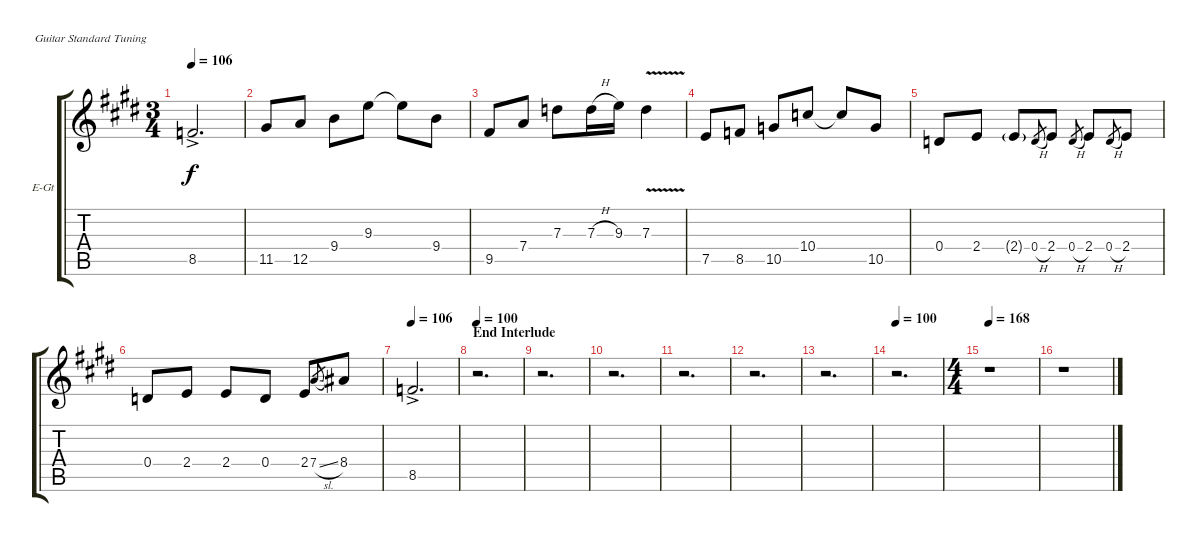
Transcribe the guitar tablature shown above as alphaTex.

\bracketExtendMode groupsimilarinstruments
\firstSystemTrackNameOrientation horizontal
\otherSystemsTrackNameOrientation horizontal
\track ("Guitar IV" "E-Gt") {instrument overdrivenguitar}
\staff {score tabs}
\tuning (E4 B3 G3 D3 A2 E2)
\ts (3 4)
\tempo 106
\clef g2
\scale
1.07818
\ks e
8.5{ac}.2{d dy f} |
\scale
0.921816 11.5.8 12.5.8 9.4.8 9.3.8 9.3{t}.8 9.4.8 |
\scale
1.07818 9.5.8 7.4.8 7.3.8 7.3{h}.16 9.3.16 7.3{v}.4 |
\scale
0.921816 7.5.8 8.5.8 10.5.8 10.4.8 10.4{t}.8 10.5.8 |
\scale
1.07818 0.4.8 2.4.8 2.4{g}.8 0.4{h}.8{gr} 2.4.8 0.4{h}.8{gr} 2.4.8 0.4{h}.8{gr} 2.4.8 |
\scale
0.921816 0.4.8 2.4.8 2.4.8 0.4.8 2.4.8 7.4{sl}.8{gr} 8.4.8 |
\tempo 106
\scale
1.07818 8.5{ac}.2{d} |
\section ("" "End Interlude")
\tempo 100
\scale
0.921816 r.2{d} |
\scale
1.07818 r.2{d} |
\scale
0.921816 r.2{d} |
\scale
1.07818 r.2{d} |
\scale
0.921816 r.2{d} |
\scale
1.07818 r.2{d} |
\tempo 100
\scale
0.921816 r.2{d} |
\ts (4 4)
\tempo 168
\scale
1.10845 r.1 |
\scale
0.891551 r.1
